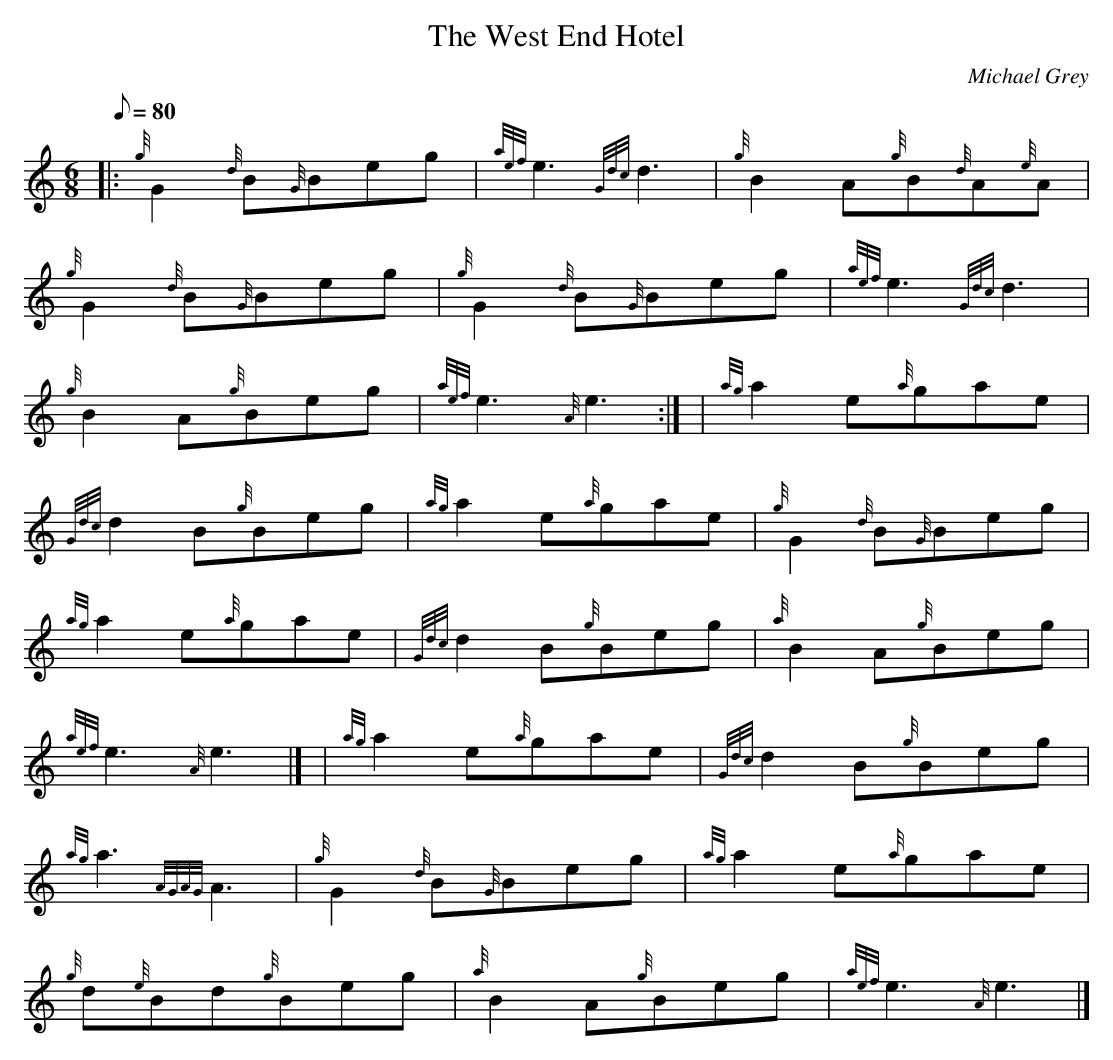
X:1
T:The West End Hotel
M:6/8
L:1/8
Q:80
C:Michael Grey
K:HP
|: {g}G2{d}B{G}Beg | \
{aef}e3{Gdc}d3 | \
{g}B2A{g}B{d}A{e}A |
{g}G2{d}B{G}Beg | \
{g}G2{d}B{G}Beg | \
{aef}e3{Gdc}d3 |
{g}B2A{g}Beg | \
{aef}e3{A}e3:| [ | \
{ag}a2e{a}gae |
{Gdc}d2B{g}Beg | \
{ag}a2e{a}gae | \
{g}G2{d}B{G}Beg |
{ag}a2e{a}gae | \
{Gdc}d2B{g}Beg | \
{a}B2A{g}Beg |
{aef}e3{A}e3|] [ | \
{ag}a2e{a}gae | \
{Gdc}d2B{g}Beg |
{ag}a3{AGAG}A3 | \
{g}G2{d}B{G}Beg | \
{ag}a2e{a}gae |
{g}d{e}Bd{g}Beg | \
{a}B2A{g}Beg | \
{aef}e3{A}e3|]
